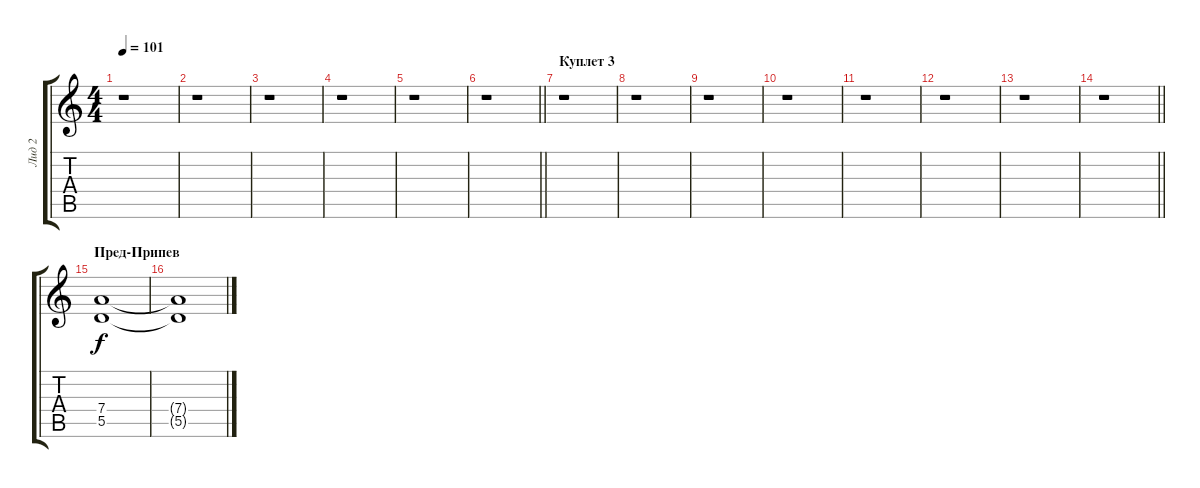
\track ("Лид 2" "Лид 2") {instrument distortionguitar}
\staff {score tabs}
\tuning (E4 B3 G3 D3 A2 E2) {hide}
\ts (4 4)
\tempo 101
\clef g2
\ks c
r.1{dy f} |
r.1 |
r.1 |
r.1 |
r.1 |
\barLineRight lightlight
r.1 |
\section ("" "Куплет 3")
r.1 |
r.1 |
r.1 |
r.1 |
r.1 |
r.1 |
r.1 |
\barLineRight lightlight
r.1 |
\section ("" "Пред-Припев")
(7.4 5.5).1 |
(7.4{t} 5.5{t}).1
